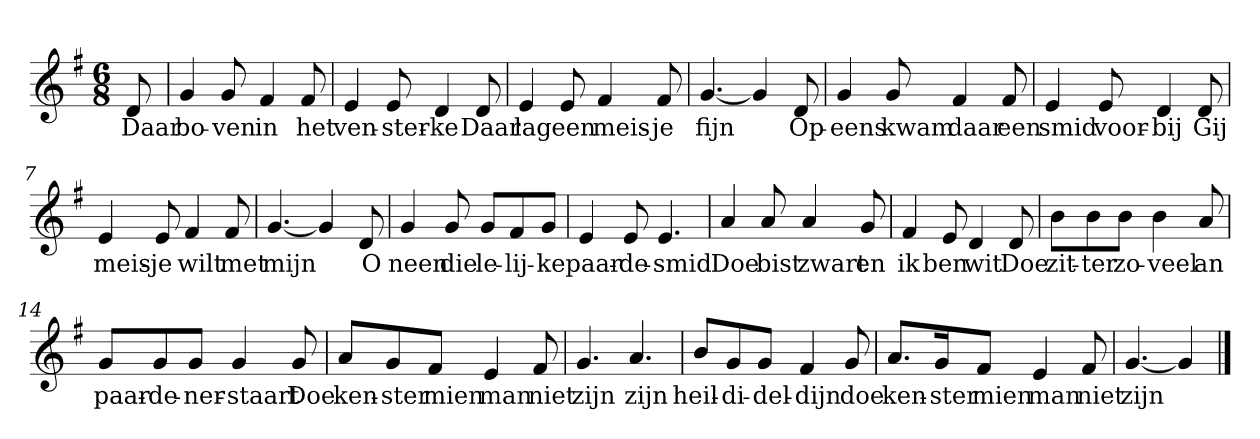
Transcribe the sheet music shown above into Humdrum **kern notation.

**kern	**text
*part1	*part1
*staff1	*staff1
*clefG2	*
*k[f#]	*
*G:	*
*M6/8	*
*MM120	*
=	=
8d	Daar
=1	=1
4g	bo-
8g	-ven
4f#	in
8f#	het
=2	=2
4e	ven-
8e	-ster-
4d	-ke
8d	Daar
=3	=3
4e	lag
8e	een
4f#	meis-
8f#	-je
=4	=4
[4.g	fijn
4g]	.
8d	Op-
=5	=5
4g	-eens
8g	kwam
4f#	daar
8f#	een
=6	=6
4e	smid
8e	voor-
4d	-bij
8d	Gij
=7	=7
4e	meis-
8e	-je
4f#	wilt
8f#	met
=8	=8
[4.g	mijn
4g]	.
8d	O
=9	=9
4g	neen
8g	die
8g/L	le-
8f#/	-lij-
8g/J	-ke
=10	=10
4e	paar-
8e	-de-
4.e	-smid
=11	=11
4a	Doe
8a	bist
4a	zwart
8g	en
=12	=12
4f#	ik
8e	ben
4d	wit
8d	Doe
=13	=13
8b\L	zit-
8b\	-ter
8b\J	zo-
4b	-veel
8a	an
=14	=14
8g/L	paar-
8g/	-de-
8g/J	-ner-
4g	-staart
8g	Doe
=15	=15
8a/L	ken-
8g/	-ster
8f#/J	mien
4e	man
8f#	niet
=16	=16
4.g	zijn
4.a	zijn
=17	=17
8b/L	heil-
8g/	-di-
8g/J	-del-
4f#	-dijn
8g	doe
=18	=18
8.a/L	ken-
16g/K	-ster
8f#/J	mien
4e	man
8f#	niet
=19	=19
[4.g	zijn
4g]	.
==	==
*-	*-
